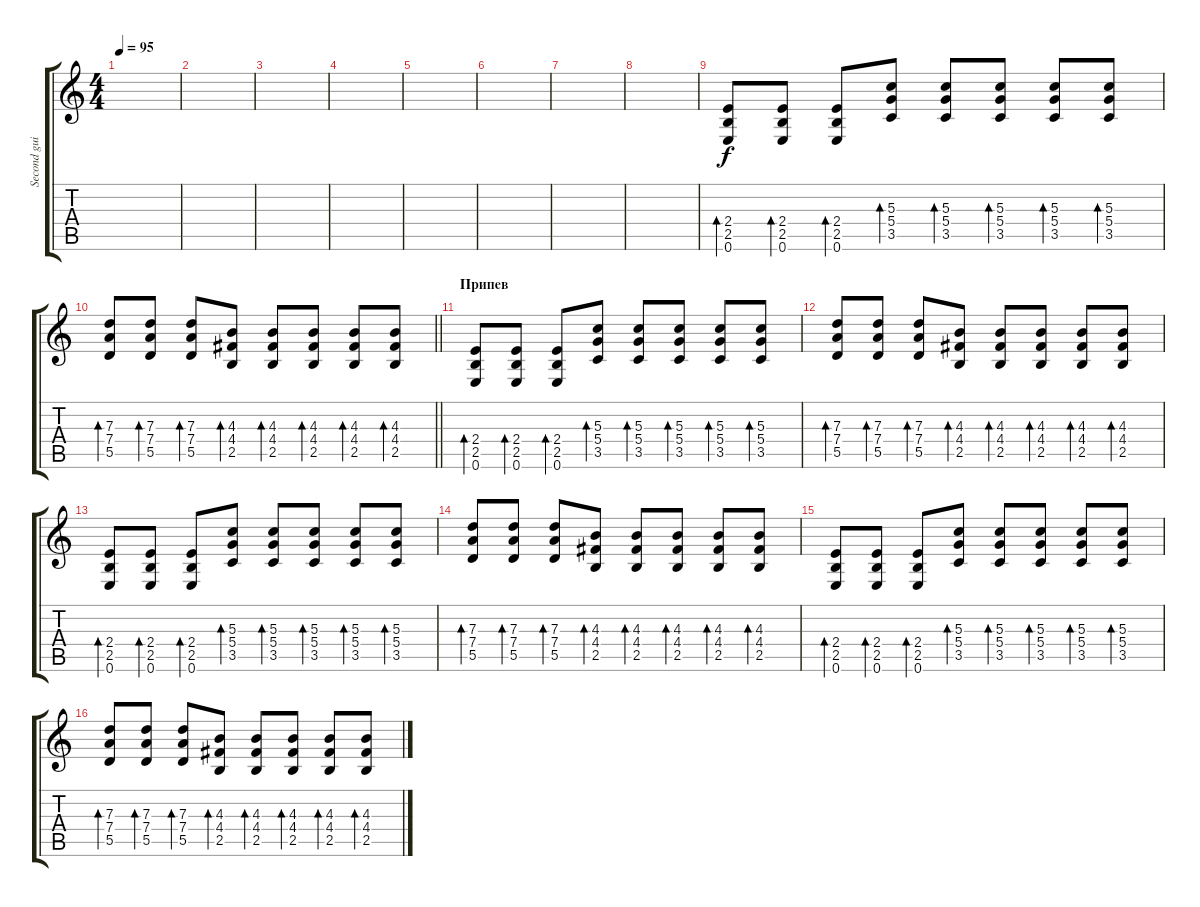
\track ("Second guitar" "Second gui") {instrument overdrivenguitar}
\staff {score tabs}
\tuning (E4 B3 G3 D3 A2 E2) {hide}
\ts (4 4)
\tempo 95
\clef g2
\ks c
|
|
|
|
|
|
|
|
(2.4 2.5 0.6).8{bd 120 dy f volume 1} (2.4 2.5 0.6).8{bd 120 volume 6} (2.4 2.5 0.6).8{bd 120} (5.3 5.4 3.5).8{bd 120} (5.3 5.4 3.5).8{bd 120} (5.3 5.4 3.5).8{bd 120} (5.3 5.4 3.5).8{bd 120} (5.3 5.4 3.5).8{bd 120} |
\barLineRight lightlight
(7.3 7.4 5.5).8{bd 120} (7.3 7.4 5.5).8{bd 120} (7.3 7.4 5.5).8{bd 120} (4.3 4.4 2.5).8{bd 120} (4.3 4.4 2.5).8{bd 120} (4.3 4.4 2.5).8{bd 120} (4.3 4.4 2.5).8{bd 120} (4.3 4.4 2.5).8{bd 120} |
\section ("" "Припев")
(2.4 2.5 0.6).8{bd 120} (2.4 2.5 0.6).8{bd 120} (2.4 2.5 0.6).8{bd 120} (5.3 5.4 3.5).8{bd 120} (5.3 5.4 3.5).8{bd 120} (5.3 5.4 3.5).8{bd 120} (5.3 5.4 3.5).8{bd 120} (5.3 5.4 3.5).8{bd 120} |
(7.3 7.4 5.5).8{bd 120} (7.3 7.4 5.5).8{bd 120} (7.3 7.4 5.5).8{bd 120} (4.3 4.4 2.5).8{bd 120} (4.3 4.4 2.5).8{bd 120} (4.3 4.4 2.5).8{bd 120} (4.3 4.4 2.5).8{bd 120} (4.3 4.4 2.5).8{bd 120} |
(2.4 2.5 0.6).8{bd 120} (2.4 2.5 0.6).8{bd 120} (2.4 2.5 0.6).8{bd 120} (5.3 5.4 3.5).8{bd 120} (5.3 5.4 3.5).8{bd 120} (5.3 5.4 3.5).8{bd 120} (5.3 5.4 3.5).8{bd 120} (5.3 5.4 3.5).8{bd 120} |
(7.3 7.4 5.5).8{bd 120} (7.3 7.4 5.5).8{bd 120} (7.3 7.4 5.5).8{bd 120} (4.3 4.4 2.5).8{bd 120} (4.3 4.4 2.5).8{bd 120} (4.3 4.4 2.5).8{bd 120} (4.3 4.4 2.5).8{bd 120} (4.3 4.4 2.5).8{bd 120} |
(2.4 2.5 0.6).8{bd 120} (2.4 2.5 0.6).8{bd 120} (2.4 2.5 0.6).8{bd 120} (5.3 5.4 3.5).8{bd 120} (5.3 5.4 3.5).8{bd 120} (5.3 5.4 3.5).8{bd 120} (5.3 5.4 3.5).8{bd 120} (5.3 5.4 3.5).8{bd 120} |
(7.3 7.4 5.5).8{bd 120} (7.3 7.4 5.5).8{bd 120} (7.3 7.4 5.5).8{bd 120} (4.3 4.4 2.5).8{bd 120} (4.3 4.4 2.5).8{bd 120} (4.3 4.4 2.5).8{bd 120} (4.3 4.4 2.5).8{bd 120} (4.3 4.4 2.5).8{bd 120}
